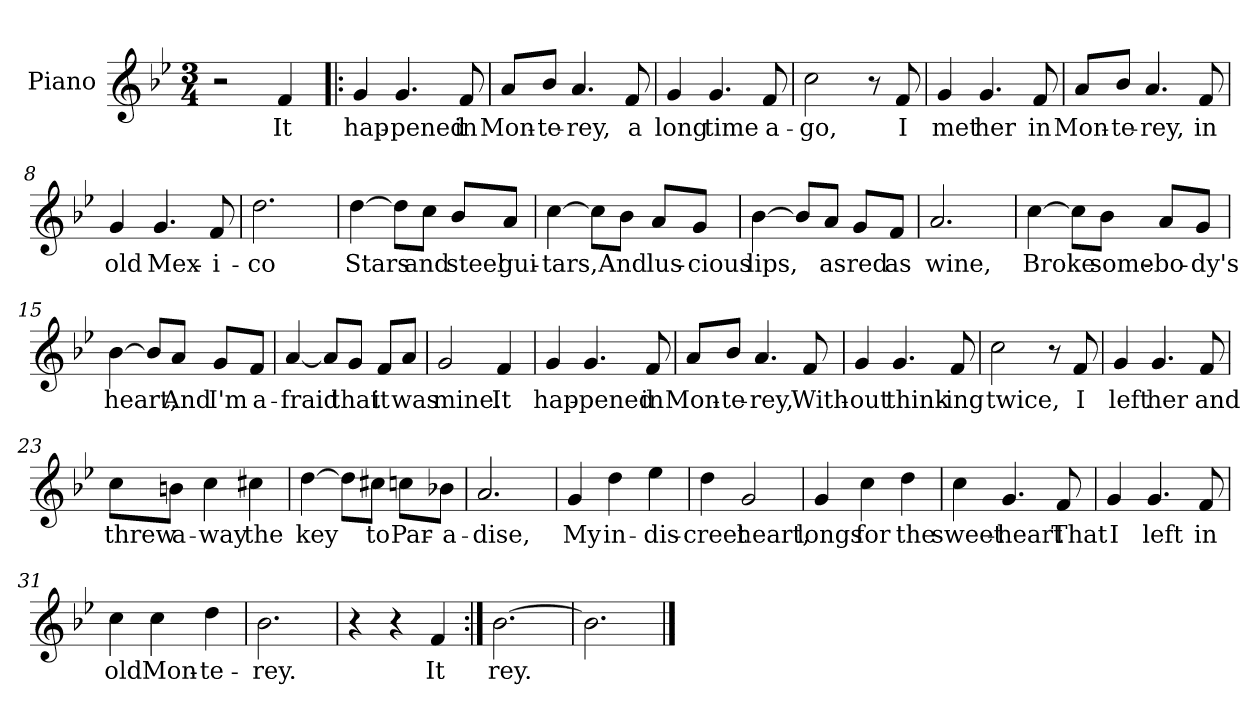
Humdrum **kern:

**kern	**text
*part1	*part1
*staff1	*staff1
*I"Piano	*
*I'Pno.	*
*clefG2	*
*k[b-e-]	*
*B-:	*
*M3/4	*
=1	=1
2r	.
4f/	It
=2!|:	=2!|:
4g/	hap-
4.g/	-pened
8f/	in
=3	=3
8a/L	Mon-
8b-/J	-te-
4.a/	-rey,
8f/	a
=4	=4
4g/	long
4.g/	time
8f/	a-
=5	=5
2cc\	-go,
8r	.
8f/	I
!!LO:LB:g=z
=6	=6
4g/	met
4.g/	her
8f/	in
=7	=7
8a/L	Mon-
8b-/J	-te-
4.a/	-rey,
8f/	in
=8	=8
4g/	old
4.g/	Mex-
8f/	-i-
=9	=9
2.dd\	-co
!!LO:LB:g=z
=10	=10
[4dd\	Stars
8dd\L]	.
8cc\J	and
8b-/L	steel
8a/J	gui-
=11	=11
[4cc\	-tars,
8cc\L]	.
8b-\J	And
8a/L	lus-
8g/J	-cious
=12	=12
[4b-\	lips,
8b-/L]	.
8a/J	as
8g/L	red
8f/J	as
=13	=13
2.a/	wine,
!!LO:LB:g=z
=14	=14
[4cc\	Broke
8cc\L]	.
8b-\J	some-
8a/L	-bo-
8g/J	-dy's
=15	=15
[4b-\	heart,
8b-/L]	.
8a/J	And
8g/L	I'm
8f/J	a-
=16	=16
[4a/	-fraid
8a/L]	.
8g/J	that
8f/L	it
8a/J	was
=17	=17
2g/	mine.
4f/	It
!!LO:LB:g=z
=18	=18
4g/	hap-
4.g/	-pened
8f/	in
=19	=19
8a/L	Mon-
8b-/J	-te-
4.a/	-rey,
8f/	With-
=20	=20
4g/	-out
4.g/	think-
8f/	-ing
=21	=21
2cc\	twice,
8r	.
8f/	I
!!LO:LB:g=z
=22	=22
4g/	left
4.g/	her
8f/	and
=23	=23
8cc\L	threw
8bn\J	a-
4cc\	-way
4cc#X\	the
=24	=24
[4dd\	key
8dd\L]	.
8cc#X\J	to
8ccn\L	Par-
8b-X\J	-a-
=25	=25
2.a/	-dise,
!!LO:LB:g=z
=26	=26
4g/	My
4dd\	-in-
4ee-\	-dis-
=27	=27
4dd\	-creet
2g/	heart,
=28	=28
4g/	longs
4cc\	for
4dd\	the
=29	=29
4cc\	sweet-
4.g/	-heart
8f/	That
=30	=30
4g/	I
4.g/	left
8f/	in
!!LO:LB:g=z
=31	=31
4cc\	old
4cc\	Mon-
4dd\	-te-
=32	=32
2.b-\	-rey.
=33	=33
4r	.
4r	.
4f/	It
=34:|!	=34:|!
[2.b-\	rey.
=35	=35
2.b-\]	.
==	==
*-	*-
